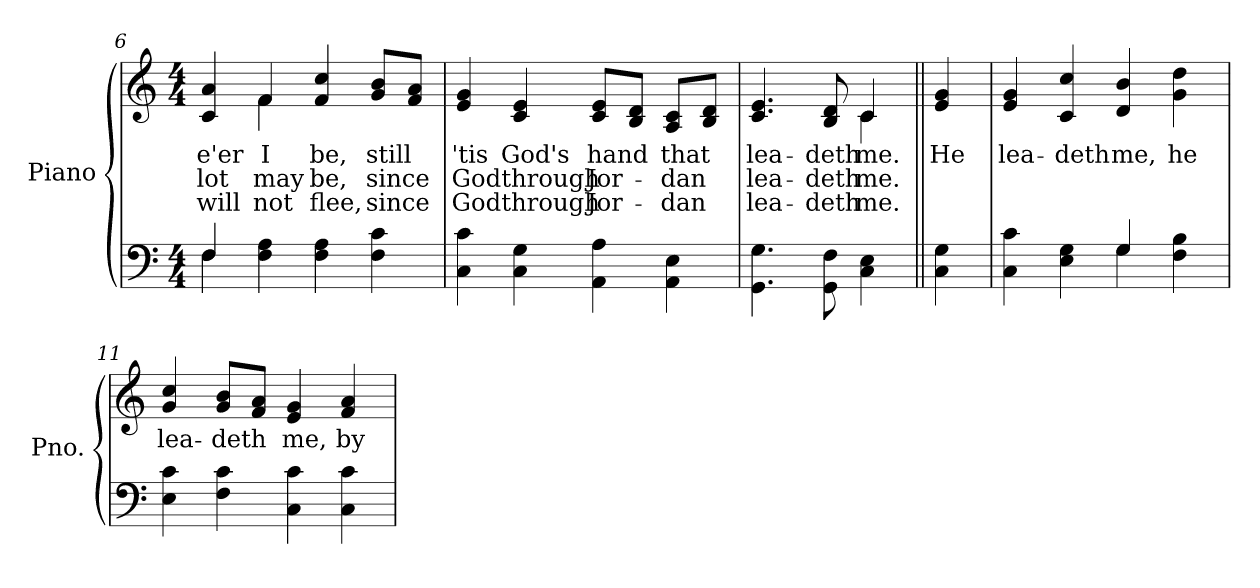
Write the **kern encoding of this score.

**kern	**kern	**text	**text	**text
*part2	*part1	*part1	*part1	*part1
*staff2	*staff1	*staff1	*staff1	*staff1
*I"Piano	*I"Piano	*	*	*
*I'Pno.	*I'Pno.	*	*	*
*clefF4	*clefG2	*	*	*
*k[]	*k[]	*	*	*
*C:	*C:	*	*	*
*M4/4	*M4/4	*	*	*
=6	=6	=6	=6	=6
*^	*	*	*	*
!	!	!	!LO:LY:b:color=#000000	!LO:LY:b:color=#000000	!LO:LY:b:color=#000000
*	*	*^	*	*	*
4Fi/	4Fi\	4ci/ 4ai	4ryy	-e'er	lot	will
!	!	!	!	!LO:LY:b:color=#000000	!LO:LY:b:color=#000000	!LO:LY:b:color=#000000
4Fi\ 4Ai	2.ryy	4fi/	4fi\	I	may	not
!	!	!	!	!LO:LY:b:color=#000000	!LO:LY:b:color=#000000	!LO:LY:b:color=#000000
4Fi\ 4Ai	.	4fi/ 4cci	2ryy	be,	be,	flee,
!	!	!	!	!LO:LY:b:color=#000000	!LO:LY:b:color=#000000	!LO:LY:b:color=#000000
4Fi\ 4ci	.	8gi/ 8bi/L	.	still	since	since
.	.	8fi/ 8ai/J	.	.	.	.
*v	*v	*	*	*	*	*
*	*v	*v	*	*	*
!!LO:LB:g=z
=7	=7	=7	=7	=7
!	!	!LO:LY:b:color=#000000	!LO:LY:b:color=#000000	!LO:LY:b:color=#000000
4Ci\ 4ci	4ei/ 4gi	'tis	God	God
!	!	!LO:LY:b:color=#000000	!LO:LY:b:color=#000000	!LO:LY:b:color=#000000
4Ci\ 4Gi	4ci/ 4ei	God's	through	through
!	!	!LO:LY:b:color=#000000	!LO:LY:b:color=#000000	!LO:LY:b:color=#000000
4AAi\ 4Ai	8ci/ 8ei/L	hand	Jor-	Jor-
.	8Bi/ 8di/J	.	.	.
!	!	!LO:LY:b:color=#000000	!LO:LY:b:color=#000000	!LO:LY:b:color=#000000
4AAi\ 4Ei	8Ai/ 8ci/L	that	-dan	-dan
.	8Bi/ 8di/J	.	.	.
=8	=8	=8	=8	=8
!	!	!LO:LY:b:color=#000000	!LO:LY:b:color=#000000	!LO:LY:b:color=#000000
*	*^	*	*	*
4.GGi\ 4.Gi	4.ci/ 4.ei	2ryy	lea-	lea-	lea-
!	!	!	!LO:LY:b:color=#000000	!LO:LY:b:color=#000000	!LO:LY:b:color=#000000
8GGi\ 8Fi	8Bi/ 8di	.	-deth	-deth	-deth
!	!	!	!LO:LY:b:color=#000000	!LO:LY:b:color=#000000	!LO:LY:b:color=#000000
4Ci\ 4Ei	4ci/	4ci\	me.	me.	me.
*	*v	*v	*	*	*
=9||	=9||	=9||	=9||	=9||
*	*^	*	*	*
!	!LO:TX:a:i:t=Refrain	!	!	!	!
!	!	!	!LO:LY:b:color=#000000	!	!
*	*v	*v	*	*	*
4Ci\ 4Gi	4ei/ 4gi	He	.	.
=10	=10	=10	=10	=10
*^	*	*	*	*
!	!	!	!LO:LY:b:color=#000000	!	!
4Ci\ 4ci	2ryy	4ei/ 4gi	lea-	.	.
!	!	!	!LO:LY:b:color=#000000	!	!
4Ei\ 4Gi	.	4ci/ 4cci	-deth	.	.
!	!	!	!LO:LY:b:color=#000000	!	!
4Gi/	4Gi\	4di/ 4bi	me,	.	.
!	!	!	!LO:LY:b:color=#000000	!	!
4Fi\ 4Bi	4ryy	4gi\ 4ddi	he	.	.
*v	*v	*	*	*	*
!!LO:LB:g=z
=11	=11	=11	=11	=11
*^	*	*	*	*
!	!	!	!LO:LY:b:color=#000000	!	!
*v	*v	*	*	*	*
4Ei\ 4ci	4gi/ 4cci	lea-	.	.
!	!	!LO:LY:b:color=#000000	!	!
4Fi\ 4ci	8gi/ 8bi/L	-deth	.	.
.	8fi/ 8ai/J	.	.	.
!	!	!LO:LY:b:color=#000000	!	!
4Ci\ 4ci	4ei/ 4gi	me,	.	.
!	!	!LO:LY:b:color=#000000	!	!
4Ci\ 4ci	4fi/ 4ai	by	.	.
=	=	=	=	=
*-	*-	*-	*-	*-
